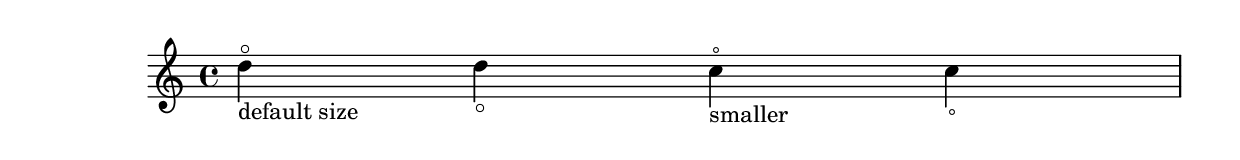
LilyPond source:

%% DO NOT EDIT this file manually; it is automatically
%% generated from LSR http://lsr.dsi.unimi.it
%% Make any changes in LSR itself, or in Documentation/snippets/new/ ,
%% and then run scripts/auxiliar/makelsr.py
%%
%% This file is in the public domain.
\version "2.14.0"

\header {
  lsrtags = "expressive-marks, unfretted-strings"

%% Translation of GIT committish: 70f5f30161f7b804a681cd080274bfcdc9f4fe8c
  texidoces = "
Para hacer más pequeño el círculo de @code{\\flageolet} (armónico)
utilice la siguiente función de Scheme.

"
  doctitlees = "Cambiar el tamaño de la marca de \\flageolet"


%% Translation of GIT committish: 0a868be38a775ecb1ef935b079000cebbc64de40
  texidocde = "
Um den @code{\\flageolet}-Kreis kleiner zu machen, kann diese
Scheme-Funktion eingesetzt werden.

"
  doctitlede = "\\flageolet-Zeichen verkleinern"

%% Translation of GIT committish: 5b980ee07bba23d3633de1d371fb2926f164e295

  texidocfr = "
Il est possible de rapetisser le cercle d'un @code{\\flageolet} grâce
à une fonction Scheme.

"
  doctitlefr = "Modifier la taille d'un \\flageolet"


  texidoc = "
To make the @code{\\flageolet} circle smaller use the following Scheme
function.

"
  doctitle = "Changing \\flageolet mark size"
} % begin verbatim

smallFlageolet =
#(let ((m (make-articulation "flageolet")))
   (set! (ly:music-property m 'tweaks)
         (acons 'font-size -3
                (ly:music-property m 'tweaks)))
   m)

\layout { ragged-right = ##f }

\relative c'' {
  d4^\flageolet_\markup { default size } d_\flageolet
  c4^\smallFlageolet_\markup { smaller } c_\smallFlageolet
}

